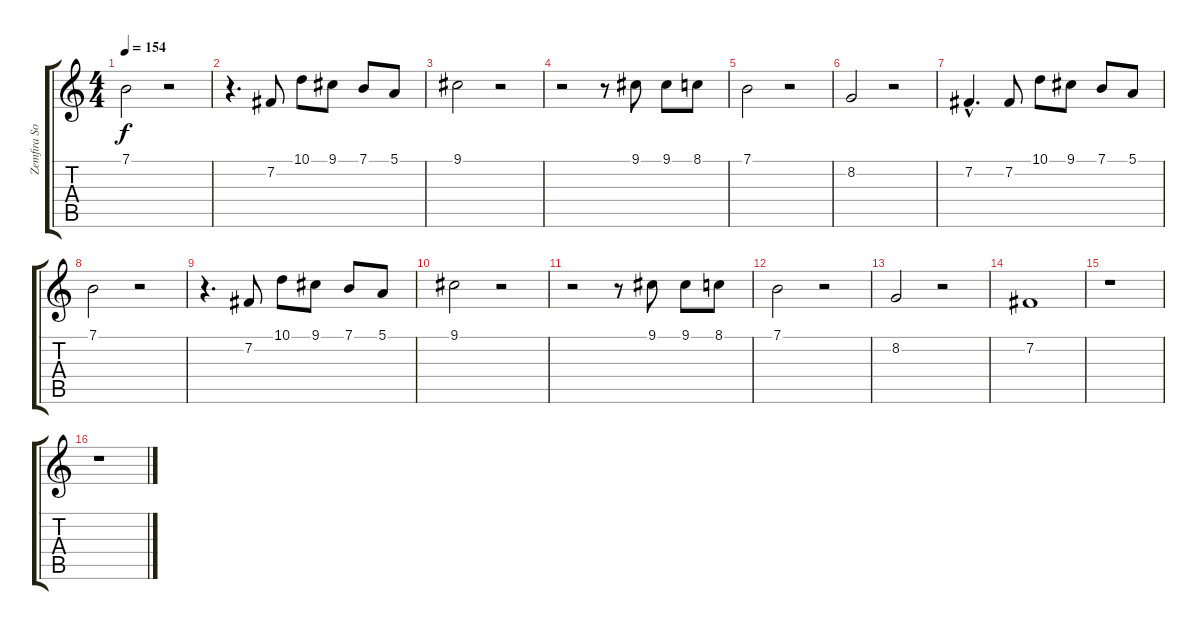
\track ("Zemfira Sozrela" "Zemfira So") {instrument drawbarorgan}
\staff {score tabs}
\tuning (E4 B3 G3 D3 A2 E2) {hide}
\ts (4 4)
\tempo 154
\clef g2
\ks c
7.1.2{dy f} r.2 |
r.4{d} 7.2.8 10.1.8 9.1.8 7.1.8 5.1.8 |
9.1.2 r.2 |
r.2 r.8 9.1.8 9.1.8 8.1.8 |
7.1.2 r.2 |
8.2.2 r.2 |
7.2{hac}.4{d} 7.2.8 10.1.8 9.1.8 7.1.8 5.1.8 |
7.1.2 r.2 |
r.4{d} 7.2.8 10.1.8 9.1.8 7.1.8 5.1.8 |
9.1.2 r.2 |
r.2 r.8 9.1.8 9.1.8 8.1.8 |
7.1.2 r.2 |
8.2.2 r.2 |
7.2.1 |
r.1 |
r.1
